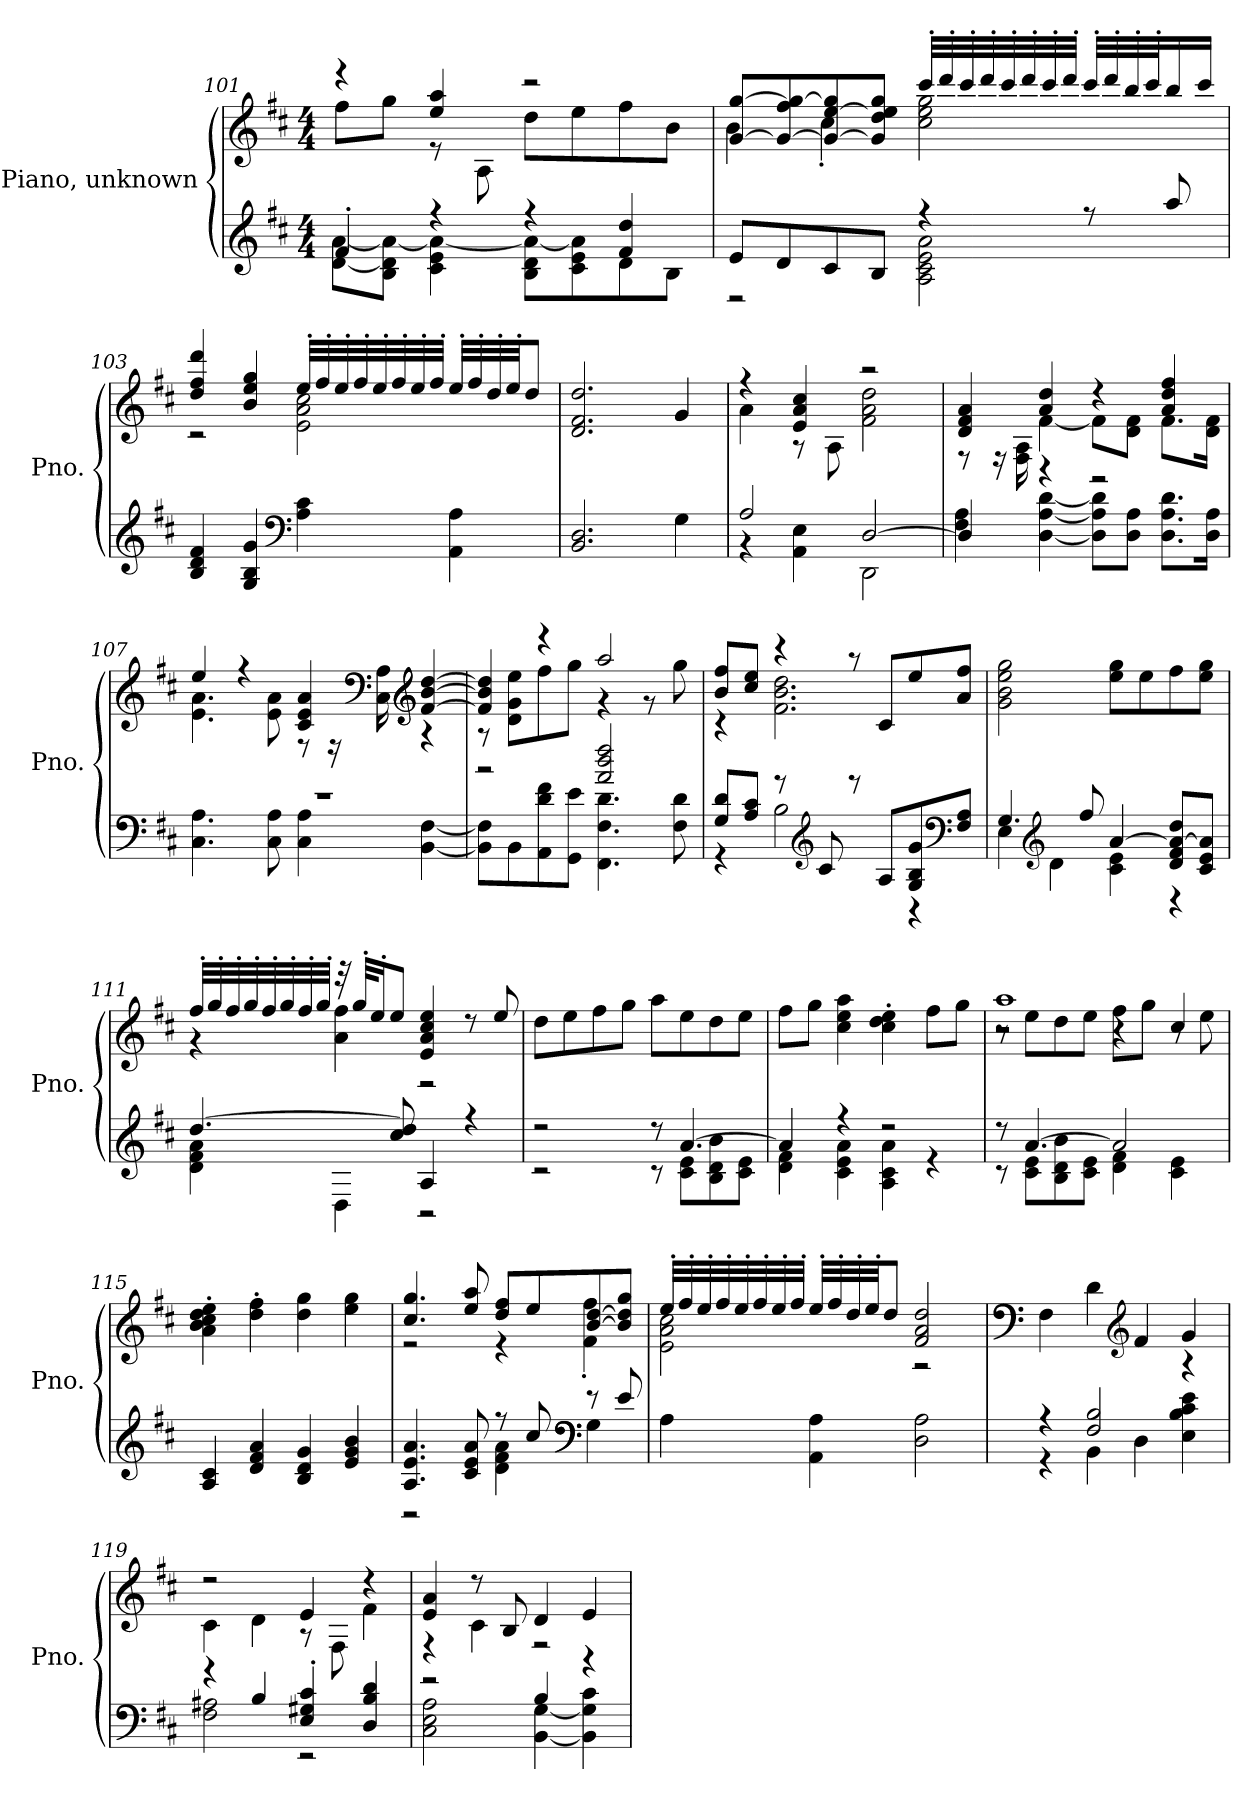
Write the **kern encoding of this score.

**kern	**kern
*part1	*part1
*staff2	*staff1
*I"Piano, unknown	*
*I'Pno.	*
*clefG2	*clefG2
*k[f#c#]	*k[f#c#]
*M4/4	*M4/4
=101	=101
*^	*^
4f#'/	[8d\ [8a\L	4r	8ff#\L
.	8B\ 8d\] 8a\_J	.	8gg\J
4r	4c#\ 4e\ 4a\_	4ee/ 4aa/	8r
.	.	.	8A\
4r	8B\ 8d\ 8a\_L	2r	8dd\L
.	8c#\ 8e\ 8a\]	.	8ee\
4f#/ 4dd/	8d\	.	8ff#\
.	8B\J	.	8b\J
!!LO:PB:g=z	!!
=102	=102	=102	=102
8e/L	2r	[8g/ [8gg/L	4b\
8d/	.	8g/_ 8ff#/ 8gg/_	.
8c#/	.	8g/_ [8ee/ 8gg/]	4cc#'\
8B/J	.	8g/] 8dd/ 8ee/] 8gg/J	.
4r	2A\ 2c#\ 2e\ 2a\	32ccc#'/LLL	2cc#\ 2ee\ 2gg\
.	.	32ddd'/	.
.	.	32ccc#'/	.
.	.	32ddd'/	.
.	.	32ccc#'/	.
.	.	32ddd'/	.
.	.	32ccc#'/	.
.	.	32ddd'/JJJ	.
8r	.	32ccc#'/LLL	.
.	.	32ddd'/	.
.	.	32bb'/	.
.	.	32ccc#'/J	.
8aa/	.	16bb/	.
.	.	16ccc#/JJ	.
*v	*v	*	*
=103	=103	=103
4B/ 4d/ 4f#/	4dd/ 4ff#/ 4ddd/	2r
4G/ 4B/ 4g/	4b/ 4ee/ 4gg/	.
*clefF4	*	*
4A\ 4c#\	32ee'/LLL	2e\ 2a\ 2cc#\
.	32ff#'/	.
.	32ee'/	.
.	32ff#'/	.
.	32ee'/	.
.	32ff#'/	.
.	32ee'/	.
.	32ff#'/JJJ	.
4AA\ 4A\	32ee'/LLL	.
.	32ff#'/	.
.	32dd'/	.
.	32ee'/JJ	.
.	8dd/J	.
*	*v	*v
!!LO:LB:g=z
=104	=104
2.BB/ 2.D/	2.d/ 2.f#/ 2.dd/
4G\	4g/
=105	=105
*^	*^
2A/	4r	4r	4a\
.	4AA\ 4E\	4e/ 4a/ 4cc#/	8r
.	.	.	8A\
[2D/	2DD\	2r	2f#\ 2a\ 2dd\
=106	=106	=106	=106
4D/]	4F#\ 4A\	4d/ 4f#/ 4a/	8r
.	.	.	16r
.	.	.	16F#\ 16A\
4r	[4D\ [4A\ [4d\	4a/ 4dd/	[4f#\
2r	8D\] 8A\] 8d\]L	4r	8f#\L]
.	8D\ 8A\J	.	8d\ 8f#\J
.	8.D\ 8.A\ 8.d\L	4a/ 4dd/ 4ff#/	8.f#\L
.	16D\ 16A\Jk	.	16d\ 16f#\Jk
=107	=107	=107	=107
1r	4.C#\ 4.A\	4ee/	4.e\ 4.a\
.	.	4r	.
.	8C#\ 8A\	.	8e\ 8a\
.	4C#\ 4A\	4c#/ 4e/ 4a/	8r
.	.	.	16r
*	*	*clefF4	*
.	.	.	16C#\ 16A\
*	*	*clefG2	*
.	[4BB\ [4F#\	[4f#/ [4b/ [4dd/	4r
=108	=108	=108	=108
2r	8BB\] 8F#\]L	4f#/] 4b/] 4dd/]	8r
.	8BB\	.	8d\ 8g\ 8ee\L
.	8AA\ 8d\ 8f#\	4r	8ff#\
.	8GG\ 8e\J	.	8gg\J
2a/ 2dd/ 2ff#/	4.FF#\ 4.F#\ 4.d\	2aa/	4r
.	.	.	8r
.	8F#\ 8d\	.	8gg\
!!LO:LB:g=z	!!
=109	=109	=109	=109
8G/ 8d/L	4r	8b/ 8ff#/L	4r
8A/ 8c#/J	.	8cc#/ 8ee/J	.
8r	2B\	4r	2.f#\ 2.b\ 2.dd\
*clefG2	*	*	*
8c#/	.	.	.
8r	.	8r	.
8A/L	.	8c#/L	.
8G/ 8B/ 8g/	4r	8ee/	.
*clefF4	*	*	*
8F#/ 8A/J	.	8a/ 8ff#/J	.
*	*	*v	*v
=110	=110	=110
4.G/	4E\	2g\ 2b\ 2ee\ 2gg\
*clefG2	*	*
.	4d\	.
8ff#/	.	.
[4a/	4c#\ 4e\	8ee\ 8gg\L
.	.	8ee\
8d/ 8f#/ 8a/_ 8dd/L	4r	8ff#\
8c#/ 8e/ 8a/]J	.	8ee\ 8gg\J
=111	=111	=111
*	*	*^
[4.dd/	4d\ 4f#\ 4a\	32ff#'/LLL	4r
.	.	32gg'/	.
.	.	32ff#'/	.
.	.	32gg'/	.
.	.	32ff#'/	.
.	.	32gg'/	.
.	.	32ff#'/	.
.	.	32gg'/JJJ	.
.	4D\	32r	4a\ 4ff#\
.	.	32gg'/KLL	.
.	.	16ee'/J	.
8cc#/ 8dd/]	.	8ee/J	.
4A/	2r	4e/ 4a/ 4cc#/ 4ee/	2r
4r	.	8r	.
.	.	8ee/	.
*	*	*v	*v
!!LO:LB:g=z
=112	=112	=112
2r	2r	8dd\L
.	.	8ee\
.	.	8ff#\
.	.	8gg\J
8r	8r	8aa\L
[4.a/	8c#\ 8e\L	8ee\
.	8B\ 8d\ 8b\	8dd\
.	8c#\ 8e\J	8ee\J
=113	=113	=113
4a/]	4d\ 4f#\	8ff#\L
.	.	8gg\J
4r	4c#\ 4e\ 4a\	4cc#\ 4ee\ 4aa\
2r	4A\ 4c#\ 4a\	4cc#\' 4dd\' 4ee\'
.	4r	8ff#\L
.	.	8gg\J
=114	=114	=114
*	*	*^
*	*	*	*^
8r	8r	1aa	8r	2r
[4.a/	8c#\ 8e\L	.	8ee\L	.
.	8B\ 8d\ 8b\	.	8dd\	.
.	8c#\ 8e\J	.	8ee\J	.
2a/]	4d\ 4f#\	.	8ff#\L	4r
.	.	.	8gg\J	.
.	4c#\ 4e\	.	8r	4cc#/
.	.	.	8ee\	.
*v	*v	*	*	*
*	*v	*v	*v
=115	=115
4A/ 4c#/	4a\' 4b\' 4cc#\' 4dd\' 4ee\'
4d/ 4f#/ 4a/	4dd\' 4ff#\'
4B/ 4d/ 4g/	4dd\ 4gg\
4e/ 4g/ 4b/	4ee\ 4gg\
=116	=116
*^	*^
4.A/ 4.e/ 4.a/	2r	4.cc#/ 4.gg/	2r
8c#/ 8e/ 8a/	.	8ee/ 8aa/	.
8r	4d\ 4f#\ 4a\	8dd/ 8ff#/L	4r
8cc#/	.	8ee/	.
*clefF4	*	*	*
8r	4G\	[8b/ [8dd/	4f#\' 4ff#\'
8e/	.	8b/] 8dd/] 8gg/J	.
*v	*v	*	*
!!LO:LB:g=z	!!
=117	=117	=117
4A\	32ee'/LLL	2e\ 2a\ 2cc#\
.	32ff#'/	.
.	32ee'/	.
.	32ff#'/	.
.	32ee'/	.
.	32ff#'/	.
.	32ee'/	.
.	32ff#'/JJJ	.
4AA\ 4A\	32ee'/LLL	.
.	32ff#'/	.
.	32dd'/	.
.	32ee'/JJ	.
.	8dd/J	.
2D\ 2A\	2f#/ 2a/ 2dd/	2r
*	*v	*v
=118	=118
*	*clefF4
*^	*
4r	4r	4F#\
2F#/ 2B/	4BB\	4d\
*	*	*clefG2
.	4D\	4f#/
4r	4E\ 4B\ 4c#\ 4e\	4g/
=119	=119	=119
*	*	*^
4r	2F#\ 2A#X\	2r	4c#\
4B/	.	.	4d\
4E/' 4G#X/' 4c#/'	2r	4e/	8r
.	.	.	8F#\
4D/ 4B/ 4d/	.	4r	4f#\
=120	=120	=120	=120
2r	2C#\ 2E\ 2A\	4e/ 4a/	4r
.	.	8r	4c#\
.	.	8B/	.
4B/	[4BB\ [4G\	4d/	2r
4r	4BB\] 4G\] 4c#\	4e/	.
*v	*v	*	*
*	*v	*v
=	=
*-	*-
